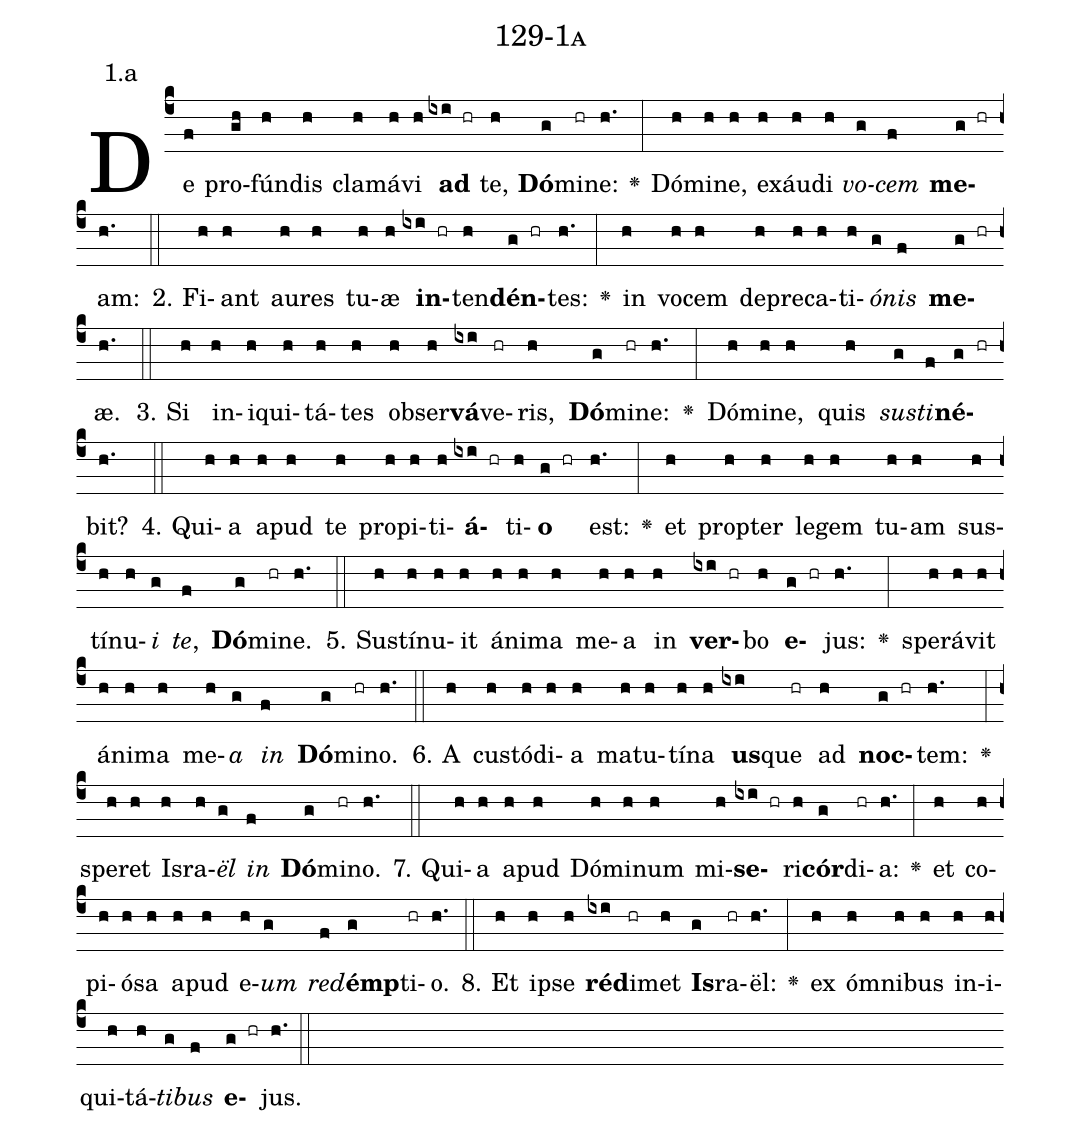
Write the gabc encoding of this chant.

name: 129-1a;
annotation: 1.a;
%%
(c4)De(f) pro(gh)fún(h)dis(h) cla(h)má(h)vi(h) <b>ad</b>(ixi hr) te,(h) <b>Dó</b>(g)mi(hr)ne:(h.) <v>\greheightstar</v>(:) Dó(h)mi(h)ne,(h) ex(h)áu(h)di(h) <i>vo</i>(g)<i>cem</i>(f) <b>me</b>(g hr)am:(h.) (::)
2. Fi(h)ant(h) au(h)res(h) tu(h)æ(h) <b>in</b>(ixi hr)ten(h)<b>dén</b>(g hr)tes:(h.) <v>\greheightstar</v>(:) in(h) vo(h)cem(h) de(h)pre(h)ca(h)ti(h)<i>ó</i>(g)<i>nis</i>(f) <b>me</b>(g hr)æ.(h.) (::)
3. Si(h) in(h)i(h)qui(h)tá(h)tes(h) ob(h)ser(h)<b>vá</b>(ixi)ve(hr)ris,(h) <b>Dó</b>(g)mi(hr)ne:(h.) <v>\greheightstar</v>(:) Dó(h)mi(h)ne,(h) quis(h) <i>sus</i>(g)<i>ti</i>(f)<b>né</b>(g hr)bit?(h.) (::)
4. Qui(h)a(h) a(h)pud(h) te(h) pro(h)pi(h)ti(h)<b>á</b>(ixi hr)ti(h)<b>o</b>(g hr) est:(h.) <v>\greheightstar</v>(:) et(h) prop(h)ter(h) le(h)gem(h) tu(h)am(h) sus(h)tí(h)nu(h)<i>i</i>(g) <i>te</i>,(f) <b>Dó</b>(g)mi(hr)ne.(h.) (::)
5. Sus(h)tí(h)nu(h)it(h) á(h)ni(h)ma(h) me(h)a(h) in(h) <b>ver</b>(ixi hr)bo(h) <b>e</b>(g hr)jus:(h.) <v>\greheightstar</v>(:) spe(h)rá(h)vit(h) á(h)ni(h)ma(h) me(h)<i>a</i>(g) <i>in</i>(f) <b>Dó</b>(g)mi(hr)no.(h.) (::)
6. A(h) cus(h)tó(h)di(h)a(h) ma(h)tu(h)tí(h)na(h) <b>us</b>(ixi)que(hr) ad(h) <b>noc</b>(g hr)tem:(h.) <v>\greheightstar</v>(:) spe(h)ret(h) Is(h)ra(h)<i>ël</i>(g) <i>in</i>(f) <b>Dó</b>(g)mi(hr)no.(h.) (::)
7. Qui(h)a(h) a(h)pud(h) Dó(h)mi(h)num(h) mi(h)<b>se</b>(ixi hr)ri(h)<b>cór</b>(g)di(hr)a:(h.) <v>\greheightstar</v>(:) et(h) co(h)pi(h)ó(h)sa(h) a(h)pud(h) e(h)<i>um</i>(g) <i>red</i>(f)<b>émp</b>(g)ti(hr)o.(h.) (::)
8. Et(h) ip(h)se(h) <b>réd</b>(ixi)i(hr)met(h) <b>Is</b>(g)ra(hr)ël:(h.) <v>\greheightstar</v>(:) ex(h) óm(h)ni(h)bus(h) in(h)i(h)qui(h)tá(h)<i>ti</i>(g)<i>bus</i>(f) <b>e</b>(g hr)jus.(h.) (::)
